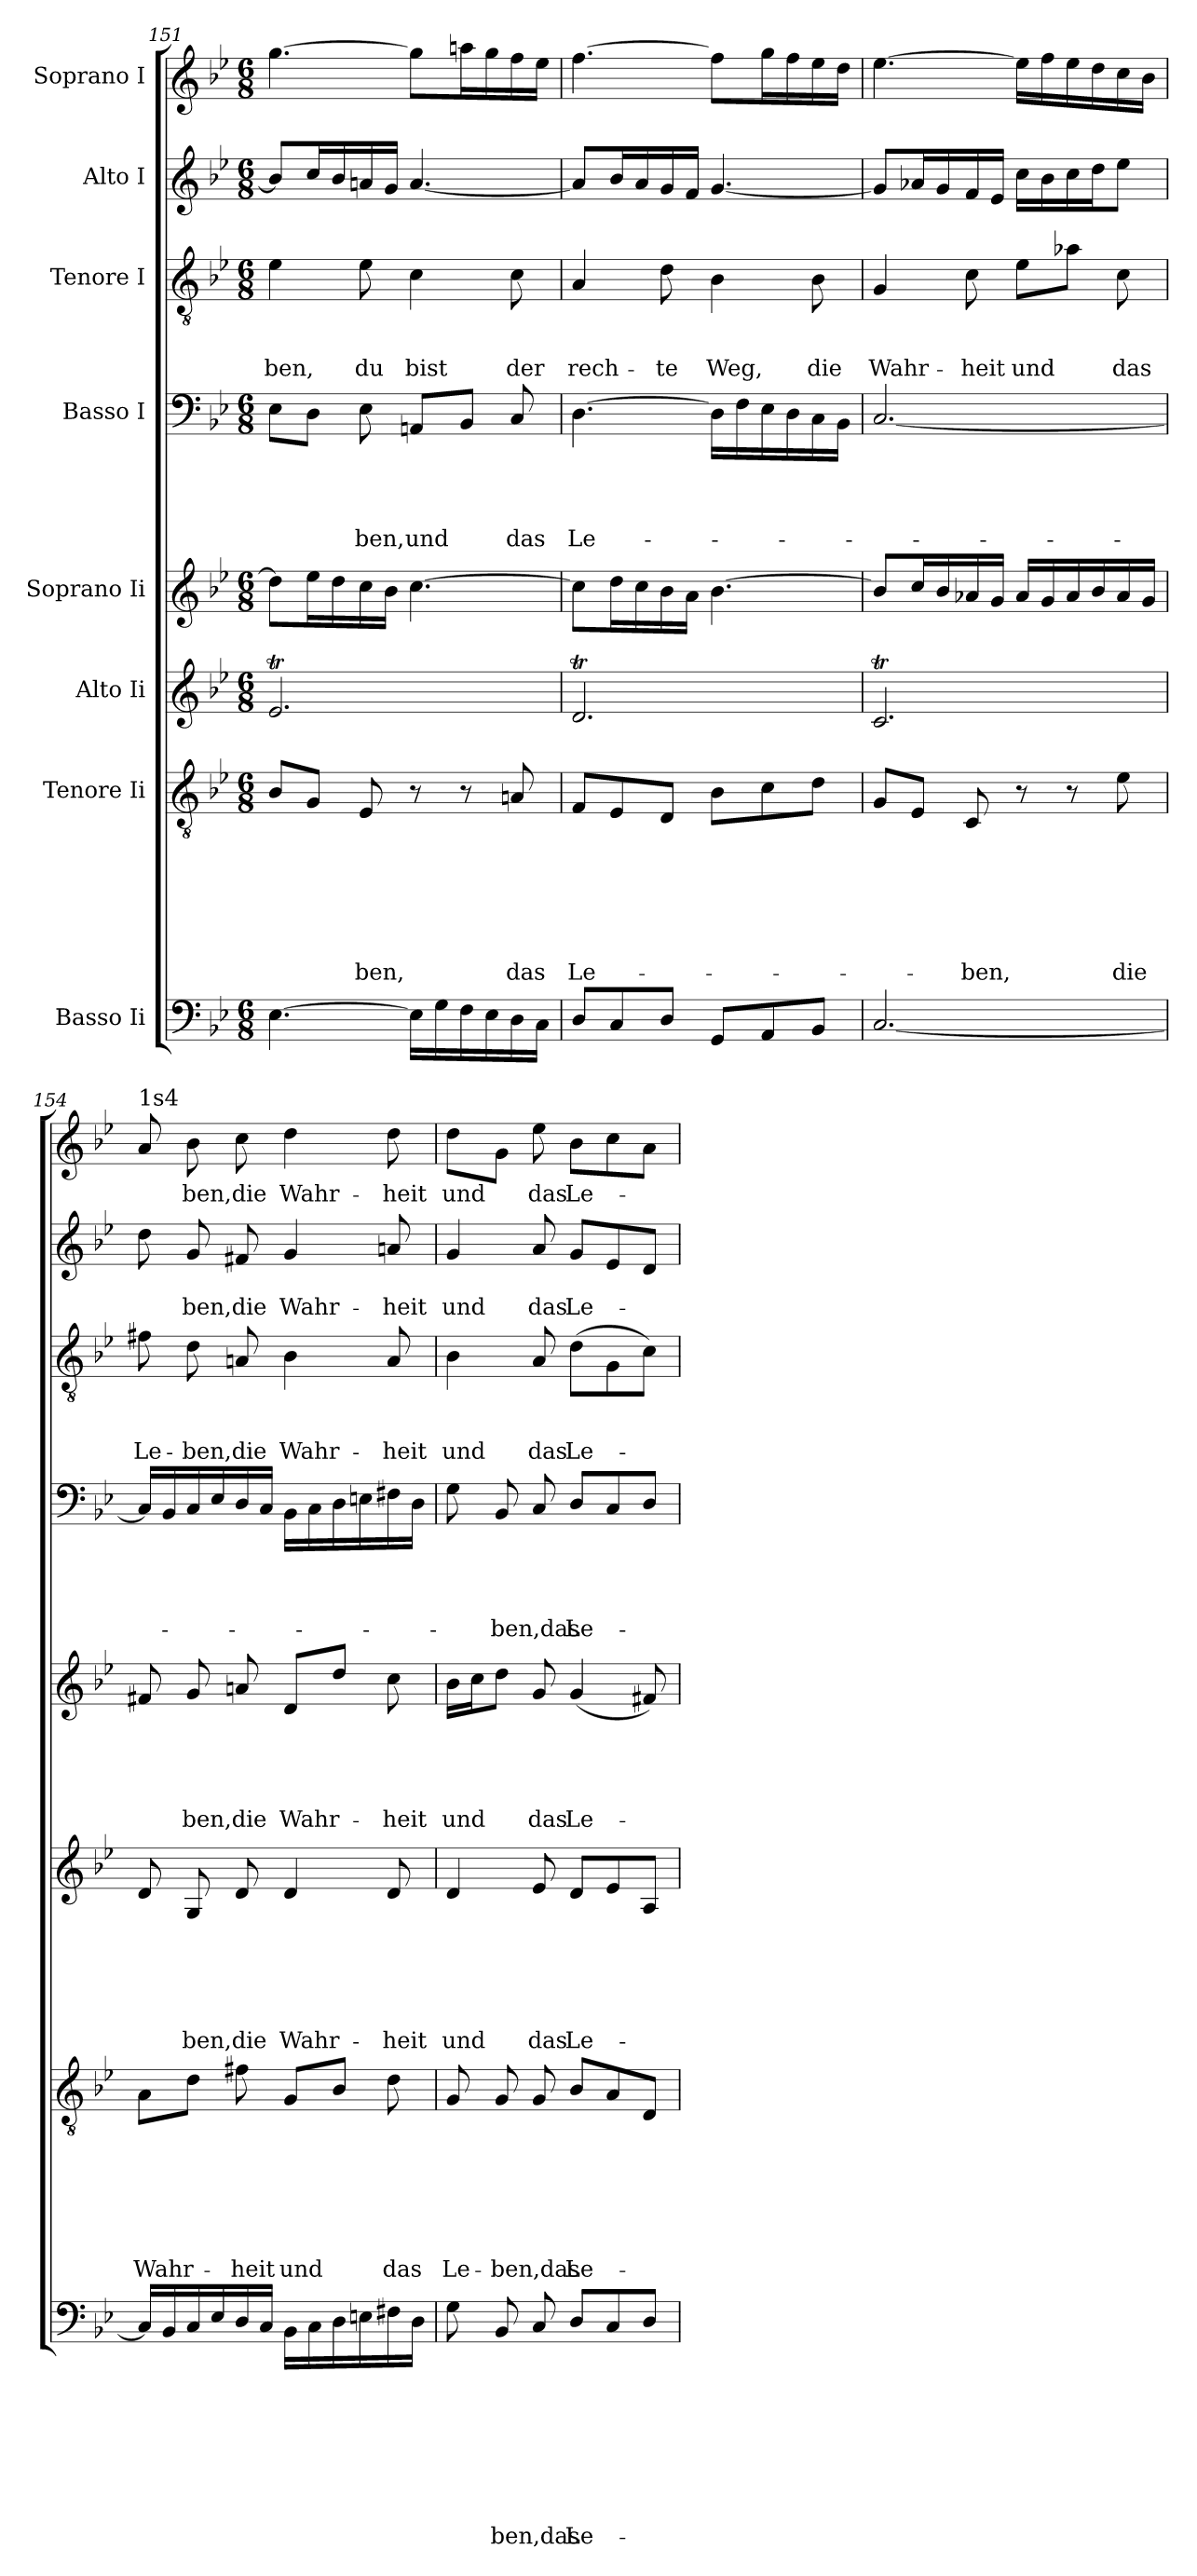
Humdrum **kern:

**kern	**text	**text	**text	**text	**text	**text	**text	**text	**kern	**text	**text	**text	**text	**text	**text	**text	**kern	**text	**text	**text	**text	**text	**text	**kern	**text	**text	**text	**text	**text	**kern	**text	**text	**text	**text	**kern	**text	**text	**text	**kern	**text	**text	**kern	**text
*part8	*part8	*part8	*part8	*part8	*part8	*part8	*part8	*part8	*part7	*part7	*part7	*part7	*part7	*part7	*part7	*part7	*part6	*part6	*part6	*part6	*part6	*part6	*part6	*part5	*part5	*part5	*part5	*part5	*part5	*part4	*part4	*part4	*part4	*part4	*part3	*part3	*part3	*part3	*part2	*part2	*part2	*part1	*part1
*staff8	*staff8	*staff8	*staff8	*staff8	*staff8	*staff8	*staff8	*staff8	*staff7	*staff7	*staff7	*staff7	*staff7	*staff7	*staff7	*staff7	*staff6	*staff6	*staff6	*staff6	*staff6	*staff6	*staff6	*staff5	*staff5	*staff5	*staff5	*staff5	*staff5	*staff4	*staff4	*staff4	*staff4	*staff4	*staff3	*staff3	*staff3	*staff3	*staff2	*staff2	*staff2	*staff1	*staff1
*I"Basso Ii	*	*	*	*	*	*	*	*	*I"Tenore Ii	*	*	*	*	*	*	*	*I"Alto Ii	*	*	*	*	*	*	*I"Soprano Ii	*	*	*	*	*	*I"Basso I	*	*	*	*	*I"Tenore I	*	*	*	*I"Alto I	*	*	*I"Soprano I	*
*clefF4	*	*	*	*	*	*	*	*	*clefGv2	*	*	*	*	*	*	*	*clefG2	*	*	*	*	*	*	*clefG2	*	*	*	*	*	*clefF4	*	*	*	*	*clefGv2	*	*	*	*clefG2	*	*	*clefG2	*
*k[b-e-]	*	*	*	*	*	*	*	*	*k[b-e-]	*	*	*	*	*	*	*	*k[b-e-]	*	*	*	*	*	*	*k[b-e-]	*	*	*	*	*	*k[b-e-]	*	*	*	*	*k[b-e-]	*	*	*	*k[b-e-]	*	*	*k[b-e-]	*
*B-:	*	*	*	*	*	*	*	*	*B-:	*	*	*	*	*	*	*	*B-:	*	*	*	*	*	*	*B-:	*	*	*	*	*	*B-:	*	*	*	*	*B-:	*	*	*	*B-:	*	*	*B-:	*
*M6/8	*	*	*	*	*	*	*	*	*M6/8	*	*	*	*	*	*	*	*M6/8	*	*	*	*	*	*	*M6/8	*	*	*	*	*	*M6/8	*	*	*	*	*M6/8	*	*	*	*M6/8	*	*	*M6/8	*
=151	=151	=151	=151	=151	=151	=151	=151	=151	=151	=151	=151	=151	=151	=151	=151	=151	=151	=151	=151	=151	=151	=151	=151	=151	=151	=151	=151	=151	=151	=151	=151	=151	=151	=151	=151	=151	=151	=151	=151	=151	=151	=151	=151
!	!	!	!	!	!	!	!	!	!	!	!	!	!	!	!	!	!	!	!	!	!	!	!	!	!	!	!	!	!	!	!	!	!	!	!	!	!	!LO:LY:b	!	!	!	!	!
[>4.E-\	.	.	.	.	.	.	.	.	8B-/L	.	.	.	.	.	.	.	2.e-T/	.	.	.	.	.	.	8dd\L]	.	.	.	.	.	8E-\L	.	.	.	.	4e-\	.	.	-ben,	8b-/L]	.	.	[>4.gg\	.
.	.	.	.	.	.	.	.	.	8G/J	.	.	.	.	.	.	.	.	.	.	.	.	.	.	16ee-\L	.	.	.	.	.	8D\J	.	.	.	.	.	.	.	.	16cc/L	.	.	.	.
.	.	.	.	.	.	.	.	.	.	.	.	.	.	.	.	.	.	.	.	.	.	.	.	16dd\	.	.	.	.	.	.	.	.	.	.	.	.	.	.	16b-/	.	.	.	.
!	!	!	!	!	!	!	!	!	!	!	!	!	!	!	!	!LO:LY:b	!	!	!	!	!	!	!	!	!	!	!	!	!	!	!	!	!	!LO:LY:b	!	!	!	!LO:LY:b	!	!	!	!	!
.	.	.	.	.	.	.	.	.	8E-/	.	.	.	.	.	.	-ben,	.	.	.	.	.	.	.	16cc\	.	.	.	.	.	8E-\	.	.	.	-ben,	8e-\	.	.	du	16an/	.	.	.	.
.	.	.	.	.	.	.	.	.	.	.	.	.	.	.	.	.	.	.	.	.	.	.	.	16b-\JJ	.	.	.	.	.	.	.	.	.	.	.	.	.	.	16g/JJ	.	.	.	.
!	!	!	!	!	!	!	!	!	!	!	!	!	!	!	!	!	!	!	!	!	!	!	!	!	!	!	!	!	!	!	!	!	!	!LO:LY:b	!	!	!	!LO:LY:b	!	!	!	!	!
16E-\LL]	.	.	.	.	.	.	.	.	8r	.	.	.	.	.	.	.	.	.	.	.	.	.	.	[>4.cc\	.	.	.	.	.	8AAn/L	.	.	.	und	4c\	.	.	bist	[<4.a/	.	.	8gg\L]	.
16G\	.	.	.	.	.	.	.	.	.	.	.	.	.	.	.	.	.	.	.	.	.	.	.	.	.	.	.	.	.	.	.	.	.	.	.	.	.	.	.	.	.	.	.
16F\	.	.	.	.	.	.	.	.	8r	.	.	.	.	.	.	.	.	.	.	.	.	.	.	.	.	.	.	.	.	8BB-/J	.	.	.	.	.	.	.	.	.	.	.	16aan\L	.
16E-\	.	.	.	.	.	.	.	.	.	.	.	.	.	.	.	.	.	.	.	.	.	.	.	.	.	.	.	.	.	.	.	.	.	.	.	.	.	.	.	.	.	16gg\	.
!	!	!	!	!	!	!	!	!	!	!	!	!	!	!	!	!LO:LY:b	!	!	!	!	!	!	!	!	!	!	!	!	!	!	!	!	!	!LO:LY:b	!	!	!	!LO:LY:b	!	!	!	!	!
16D\	.	.	.	.	.	.	.	.	8An/	.	.	.	.	.	.	das	.	.	.	.	.	.	.	.	.	.	.	.	.	8C/	.	.	.	das	8c\	.	.	der	.	.	.	16ff\	.
16C\JJ	.	.	.	.	.	.	.	.	.	.	.	.	.	.	.	.	.	.	.	.	.	.	.	.	.	.	.	.	.	.	.	.	.	.	.	.	.	.	.	.	.	16ee-\JJ	.
=152	=152	=152	=152	=152	=152	=152	=152	=152	=152	=152	=152	=152	=152	=152	=152	=152	=152	=152	=152	=152	=152	=152	=152	=152	=152	=152	=152	=152	=152	=152	=152	=152	=152	=152	=152	=152	=152	=152	=152	=152	=152	=152	=152
!	!	!	!	!	!	!	!	!	!	!	!	!	!	!	!	!LO:LY:b	!	!	!	!	!	!	!	!	!	!	!	!	!	!	!	!	!	!LO:LY:b	!	!	!	!LO:LY:b	!	!	!	!	!
8D/L	.	.	.	.	.	.	.	.	8F/L	.	.	.	.	.	.	Le-	2.dt/	.	.	.	.	.	.	8cc\L]	.	.	.	.	.	[>4.D\	.	.	.	Le-	4A/	.	.	rech-	8a/L]	.	.	[>4.ff\	.
8C/	.	.	.	.	.	.	.	.	8E-/	.	.	.	.	.	.	.	.	.	.	.	.	.	.	16dd\L	.	.	.	.	.	.	.	.	.	.	.	.	.	.	16b-/L	.	.	.	.
.	.	.	.	.	.	.	.	.	.	.	.	.	.	.	.	.	.	.	.	.	.	.	.	16cc\	.	.	.	.	.	.	.	.	.	.	.	.	.	.	16a/	.	.	.	.
!	!	!	!	!	!	!	!	!	!	!	!	!	!	!	!	!	!	!	!	!	!	!	!	!	!	!	!	!	!	!	!	!	!	!	!	!	!	!LO:LY:b	!	!	!	!	!
8D/J	.	.	.	.	.	.	.	.	8D/J	.	.	.	.	.	.	.	.	.	.	.	.	.	.	16b-\	.	.	.	.	.	.	.	.	.	.	8d\	.	.	-te	16g/	.	.	.	.
.	.	.	.	.	.	.	.	.	.	.	.	.	.	.	.	.	.	.	.	.	.	.	.	16a\JJ	.	.	.	.	.	.	.	.	.	.	.	.	.	.	16f/JJ	.	.	.	.
!	!	!	!	!	!	!	!	!	!	!	!	!	!	!	!	!	!	!	!	!	!	!	!	!	!	!	!	!	!	!	!	!	!	!	!	!	!	!LO:LY:b	!	!	!	!	!
8GG/L	.	.	.	.	.	.	.	.	8B-\L	.	.	.	.	.	.	.	.	.	.	.	.	.	.	[>4.b-\	.	.	.	.	.	16D\LL]	.	.	.	.	4B-\	.	.	Weg,	[<4.g/	.	.	8ff\L]	.
.	.	.	.	.	.	.	.	.	.	.	.	.	.	.	.	.	.	.	.	.	.	.	.	.	.	.	.	.	.	16F\	.	.	.	.	.	.	.	.	.	.	.	.	.
8AA/	.	.	.	.	.	.	.	.	8c\	.	.	.	.	.	.	.	.	.	.	.	.	.	.	.	.	.	.	.	.	16E-\	.	.	.	.	.	.	.	.	.	.	.	16gg\L	.
.	.	.	.	.	.	.	.	.	.	.	.	.	.	.	.	.	.	.	.	.	.	.	.	.	.	.	.	.	.	16D\	.	.	.	.	.	.	.	.	.	.	.	16ff\	.
!	!	!	!	!	!	!	!	!	!	!	!	!	!	!	!	!	!	!	!	!	!	!	!	!	!	!	!	!	!	!	!	!	!	!	!	!	!	!LO:LY:b	!	!	!	!	!
8BB-/J	.	.	.	.	.	.	.	.	8d\J	.	.	.	.	.	.	.	.	.	.	.	.	.	.	.	.	.	.	.	.	16C\	.	.	.	.	8B-\	.	.	die	.	.	.	16ee-\	.
.	.	.	.	.	.	.	.	.	.	.	.	.	.	.	.	.	.	.	.	.	.	.	.	.	.	.	.	.	.	16BB-\JJ	.	.	.	.	.	.	.	.	.	.	.	16dd\JJ	.
=153	=153	=153	=153	=153	=153	=153	=153	=153	=153	=153	=153	=153	=153	=153	=153	=153	=153	=153	=153	=153	=153	=153	=153	=153	=153	=153	=153	=153	=153	=153	=153	=153	=153	=153	=153	=153	=153	=153	=153	=153	=153	=153	=153
!	!	!	!	!	!	!	!	!	!	!	!	!	!	!	!	!	!	!	!	!	!	!	!	!	!	!	!	!	!	!	!	!	!	!	!	!	!	!LO:LY:b	!	!	!	!	!
[<2.C/	.	.	.	.	.	.	.	.	8G/L	.	.	.	.	.	.	.	2.cT/	.	.	.	.	.	.	8b-/L]	.	.	.	.	.	[<2.C/	.	.	.	.	4G/	.	.	Wahr-	8g/L]	.	.	[>4.ee-\	.
.	.	.	.	.	.	.	.	.	8E-/J	.	.	.	.	.	.	.	.	.	.	.	.	.	.	16cc/L	.	.	.	.	.	.	.	.	.	.	.	.	.	.	16a-X/L	.	.	.	.
.	.	.	.	.	.	.	.	.	.	.	.	.	.	.	.	.	.	.	.	.	.	.	.	16b-/	.	.	.	.	.	.	.	.	.	.	.	.	.	.	16g/	.	.	.	.
!	!	!	!	!	!	!	!	!	!	!	!	!	!	!	!	!LO:LY:b	!	!	!	!	!	!	!	!	!	!	!	!	!	!	!	!	!	!	!	!	!	!LO:LY:b	!	!	!	!	!
.	.	.	.	.	.	.	.	.	8C/	.	.	.	.	.	.	-ben,	.	.	.	.	.	.	.	16a-X/	.	.	.	.	.	.	.	.	.	.	8c\	.	.	-heit	16f/	.	.	.	.
.	.	.	.	.	.	.	.	.	.	.	.	.	.	.	.	.	.	.	.	.	.	.	.	16g/JJ	.	.	.	.	.	.	.	.	.	.	.	.	.	.	16e-/JJ	.	.	.	.
!	!	!	!	!	!	!	!	!	!	!	!	!	!	!	!	!	!	!	!	!	!	!	!	!	!	!	!	!	!	!	!	!	!	!	!	!	!	!LO:LY:b	!	!	!	!	!
.	.	.	.	.	.	.	.	.	8r	.	.	.	.	.	.	.	.	.	.	.	.	.	.	16a-/LL	.	.	.	.	.	.	.	.	.	.	8e-\L	.	.	und	16cc\LL	.	.	16ee-\LL]	.
.	.	.	.	.	.	.	.	.	.	.	.	.	.	.	.	.	.	.	.	.	.	.	.	16g/	.	.	.	.	.	.	.	.	.	.	.	.	.	.	16b-\	.	.	16ff\	.
.	.	.	.	.	.	.	.	.	8r	.	.	.	.	.	.	.	.	.	.	.	.	.	.	16a-/	.	.	.	.	.	.	.	.	.	.	8a-X\J	.	.	.	16cc\	.	.	16ee-\	.
.	.	.	.	.	.	.	.	.	.	.	.	.	.	.	.	.	.	.	.	.	.	.	.	16b-/	.	.	.	.	.	.	.	.	.	.	.	.	.	.	16dd\J	.	.	16dd\	.
!	!	!	!	!	!	!	!	!	!	!	!	!	!	!	!	!LO:LY:b	!	!	!	!	!	!	!	!	!	!	!	!	!	!	!	!	!	!	!	!	!	!LO:LY:b	!	!	!	!	!
.	.	.	.	.	.	.	.	.	8e-\	.	.	.	.	.	.	die	.	.	.	.	.	.	.	16a-/	.	.	.	.	.	.	.	.	.	.	8c\	.	.	das	8ee-\J	.	.	16cc\	.
.	.	.	.	.	.	.	.	.	.	.	.	.	.	.	.	.	.	.	.	.	.	.	.	16g/JJ	.	.	.	.	.	.	.	.	.	.	.	.	.	.	.	.	.	16b-\JJ	.
!!LO:LB:g=z
=154	=154	=154	=154	=154	=154	=154	=154	=154	=154	=154	=154	=154	=154	=154	=154	=154	=154	=154	=154	=154	=154	=154	=154	=154	=154	=154	=154	=154	=154	=154	=154	=154	=154	=154	=154	=154	=154	=154	=154	=154	=154	=154	=154
!	!	!	!	!	!	!	!	!	!	!	!	!	!	!	!	!	!	!	!	!	!	!	!	!	!	!	!	!	!	!	!	!	!	!	!	!	!	!	!	!	!	!LO:TX:a:t=1s4	!
!	!	!	!	!	!	!	!	!	!	!	!	!	!	!	!	!LO:LY:b	!	!	!	!	!	!	!	!	!	!	!	!	!	!	!	!	!	!	!	!	!	!LO:LY:b	!	!	!	!	!
16C/LL]	.	.	.	.	.	.	.	.	8A\L	.	.	.	.	.	.	Wahr-	8d/	.	.	.	.	.	.	8f#X/	.	.	.	.	.	16C/LL]	.	.	.	.	8f#X\	.	.	Le-	8dd\	.	.	8a/	.
16BB-/	.	.	.	.	.	.	.	.	.	.	.	.	.	.	.	.	.	.	.	.	.	.	.	.	.	.	.	.	.	16BB-/	.	.	.	.	.	.	.	.	.	.	.	.	.
!	!	!	!	!	!	!	!	!	!	!	!	!	!	!	!	!	!	!	!	!	!	!	!LO:LY:b	!	!	!	!	!	!LO:LY:b	!	!	!	!	!	!	!	!	!LO:LY:b	!	!	!LO:LY:b	!	!LO:LY:b
16C/	.	.	.	.	.	.	.	.	8d\J	.	.	.	.	.	.	.	8G/	.	.	.	.	.	-ben,die	8g/	.	.	.	.	-ben,die	16C/	.	.	.	.	8d\	.	.	-ben,die	8g/	.	-ben,die	8b-\	-ben,die
16E-/	.	.	.	.	.	.	.	.	.	.	.	.	.	.	.	.	.	.	.	.	.	.	.	.	.	.	.	.	.	16E-/	.	.	.	.	.	.	.	.	.	.	.	.	.
!	!	!	!	!	!	!	!	!	!	!	!	!	!	!	!	!LO:LY:b	!	!	!	!	!	!	!	!	!	!	!	!	!	!	!	!	!	!	!	!	!	!	!	!	!	!	!
16D/	.	.	.	.	.	.	.	.	8f#X\	.	.	.	.	.	.	-heit	8d/	.	.	.	.	.	.	8an/	.	.	.	.	.	16D/	.	.	.	.	8An/	.	.	.	8f#X/	.	.	8cc\	.
16C/JJ	.	.	.	.	.	.	.	.	.	.	.	.	.	.	.	.	.	.	.	.	.	.	.	.	.	.	.	.	.	16C/JJ	.	.	.	.	.	.	.	.	.	.	.	.	.
!	!	!	!	!	!	!	!	!	!	!	!	!	!	!	!	!LO:LY:b	!	!	!	!	!	!	!LO:LY:b	!	!	!	!	!	!LO:LY:b	!	!	!	!	!	!	!	!	!LO:LY:b	!	!	!LO:LY:b	!	!LO:LY:b
16BB-\LL	.	.	.	.	.	.	.	.	8G/L	.	.	.	.	.	.	und	4d/	.	.	.	.	.	Wahr-	8d/L	.	.	.	.	Wahr-	16BB-\LL	.	.	.	.	4B-\	.	.	Wahr-	4g/	.	Wahr-	4dd\	Wahr-
16C\	.	.	.	.	.	.	.	.	.	.	.	.	.	.	.	.	.	.	.	.	.	.	.	.	.	.	.	.	.	16C\	.	.	.	.	.	.	.	.	.	.	.	.	.
16D\	.	.	.	.	.	.	.	.	8B-/J	.	.	.	.	.	.	.	.	.	.	.	.	.	.	8dd/J	.	.	.	.	.	16D\	.	.	.	.	.	.	.	.	.	.	.	.	.
16En\	.	.	.	.	.	.	.	.	.	.	.	.	.	.	.	.	.	.	.	.	.	.	.	.	.	.	.	.	.	16En\	.	.	.	.	.	.	.	.	.	.	.	.	.
!	!	!	!	!	!	!	!	!	!	!	!	!	!	!	!	!LO:LY:b	!	!	!	!	!	!	!LO:LY:b	!	!	!	!	!	!LO:LY:b	!	!	!	!	!	!	!	!	!LO:LY:b	!	!	!LO:LY:b	!	!LO:LY:b
16F#X\	.	.	.	.	.	.	.	.	8d\	.	.	.	.	.	.	das	8d/	.	.	.	.	.	-heit	8cc\	.	.	.	.	-heit	16F#X\	.	.	.	.	8A/	.	.	-heit	8an/	.	-heit	8dd\	-heit
16D\JJ	.	.	.	.	.	.	.	.	.	.	.	.	.	.	.	.	.	.	.	.	.	.	.	.	.	.	.	.	.	16D\JJ	.	.	.	.	.	.	.	.	.	.	.	.	.
=155	=155	=155	=155	=155	=155	=155	=155	=155	=155	=155	=155	=155	=155	=155	=155	=155	=155	=155	=155	=155	=155	=155	=155	=155	=155	=155	=155	=155	=155	=155	=155	=155	=155	=155	=155	=155	=155	=155	=155	=155	=155	=155	=155
!	!	!	!	!	!	!	!	!	!	!	!	!	!	!	!	!LO:LY:b	!	!	!	!	!	!	!LO:LY:b	!	!	!	!	!	!LO:LY:b	!	!	!	!	!	!	!	!	!LO:LY:b	!	!	!LO:LY:b	!	!LO:LY:b
8G\	.	.	.	.	.	.	.	.	8G/	.	.	.	.	.	.	Le-	4d/	.	.	.	.	.	und	16b-\LL	.	.	.	.	und	8G\	.	.	.	.	4B-\	.	.	und	4g/	.	und	8dd\L	und
.	.	.	.	.	.	.	.	.	.	.	.	.	.	.	.	.	.	.	.	.	.	.	.	16cc\J	.	.	.	.	.	.	.	.	.	.	.	.	.	.	.	.	.	.	.
!	!	!	!	!	!	!	!	!LO:LY:b	!	!	!	!	!	!	!	!LO:LY:b	!	!	!	!	!	!	!	!	!	!	!	!	!	!	!	!	!	!LO:LY:b	!	!	!	!	!	!	!	!	!
8BB-/	.	.	.	.	.	.	.	-ben,das	8G/	.	.	.	.	.	.	-ben,das	.	.	.	.	.	.	.	8dd\J	.	.	.	.	.	8BB-/	.	.	.	-ben,das	.	.	.	.	.	.	.	8g\J	.
!	!	!	!	!	!	!	!	!	!	!	!	!	!	!	!	!	!	!	!	!	!	!	!LO:LY:b	!	!	!	!	!	!LO:LY:b	!	!	!	!	!	!	!	!	!LO:LY:b	!	!	!LO:LY:b	!	!LO:LY:b
8C/	.	.	.	.	.	.	.	.	8G/	.	.	.	.	.	.	.	8e-/	.	.	.	.	.	das	8g/	.	.	.	.	das	8C/	.	.	.	.	8A/	.	.	das	8a/	.	das	8ee-\	das
!	!	!	!	!	!	!	!	!LO:LY:b	!	!	!	!	!	!	!	!LO:LY:b	!	!	!	!	!	!	!LO:LY:b	!	!	!	!	!	!LO:LY:b	!	!	!	!	!LO:LY:b	!	!	!	!LO:LY:b	!	!	!LO:LY:b	!	!LO:LY:b
8D/L	.	.	.	.	.	.	.	Le-	8B-/L	.	.	.	.	.	.	Le-	8d/L	.	.	.	.	.	Le-	(<4g/	.	.	.	.	Le-	8D/L	.	.	.	Le-	(>8d\L	.	.	Le-	8g/L	.	Le-	8b-\L	Le-
8C/	.	.	.	.	.	.	.	.	8A/	.	.	.	.	.	.	.	8e-/	.	.	.	.	.	.	.	.	.	.	.	.	8C/	.	.	.	.	8G\	.	.	.	8e-/	.	.	8cc\	.
8D/J	.	.	.	.	.	.	.	.	8D/J	.	.	.	.	.	.	.	8A/J	.	.	.	.	.	.	8f#X/)	.	.	.	.	.	8D/J	.	.	.	.	8c\J)	.	.	.	8d/J	.	.	8a\J	.
=	=	=	=	=	=	=	=	=	=	=	=	=	=	=	=	=	=	=	=	=	=	=	=	=	=	=	=	=	=	=	=	=	=	=	=	=	=	=	=	=	=	=	=
*-	*-	*-	*-	*-	*-	*-	*-	*-	*-	*-	*-	*-	*-	*-	*-	*-	*-	*-	*-	*-	*-	*-	*-	*-	*-	*-	*-	*-	*-	*-	*-	*-	*-	*-	*-	*-	*-	*-	*-	*-	*-	*-	*-
